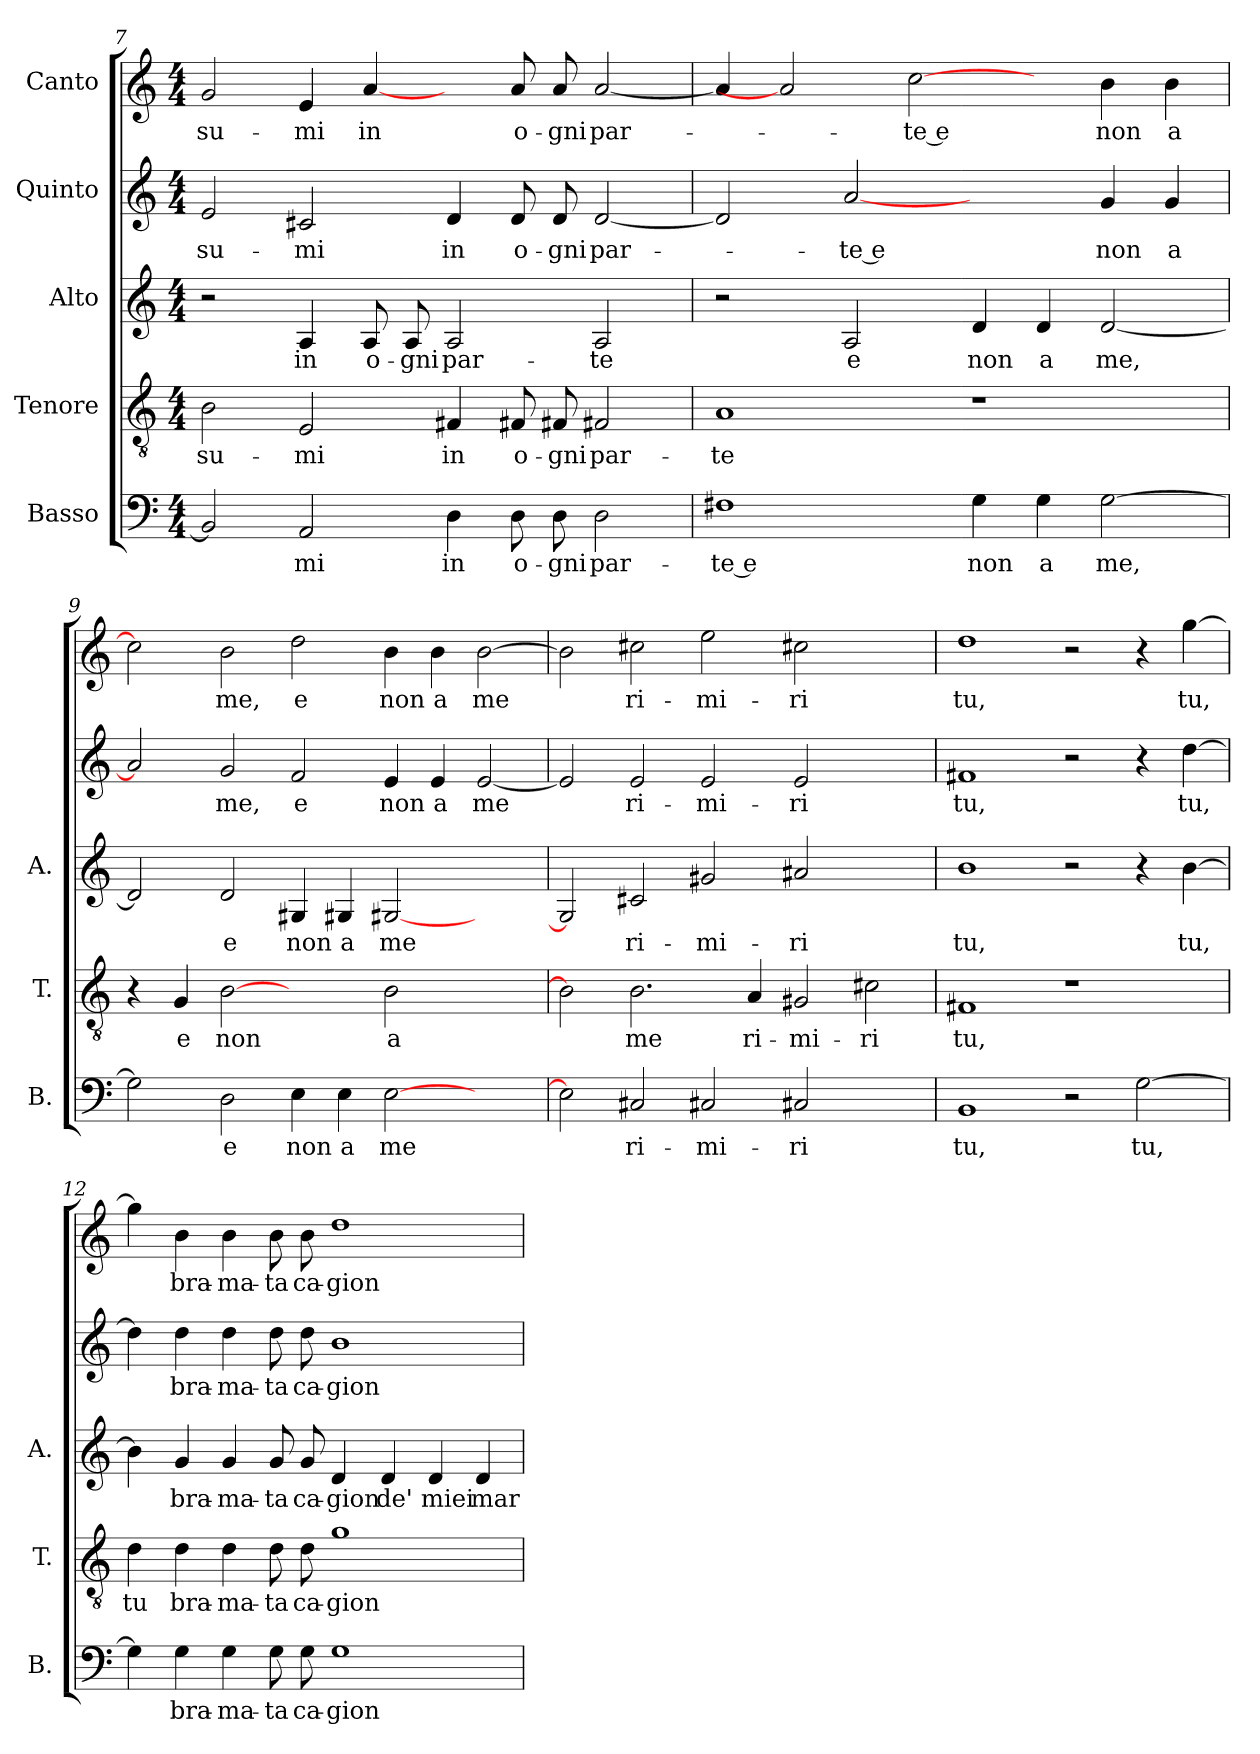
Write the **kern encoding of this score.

**kern	**text	**kern	**text	**kern	**text	**kern	**text	**kern	**text
*part5	*part5	*part4	*part4	*part3	*part3	*part2	*part2	*part1	*part1
*staff5	*staff5	*staff4	*staff4	*staff3	*staff3	*staff2	*staff2	*staff1	*staff1
*I"Basso	*	*I"Tenore	*	*I"Alto	*	*I"Quinto	*	*I"Canto	*
*I'B.	*	*I'T.	*	*I'A.	*	*	*	*	*
*clefF4	*	*clefGv2	*	*clefG2	*	*clefG2	*	*clefG2	*
*k[]	*	*k[]	*	*k[]	*	*k[]	*	*k[]	*
*C:	*	*C:	*	*C:	*	*C:	*	*C:	*
*M4/4	*	*M4/4	*	*M4/4	*	*M4/4	*	*M4/4	*
=7	=7	=7	=7	=7	=7	=7	=7	=7	=7
2BB/]	.	2B\	-su-	2r	.	2e/	-su-	2g/	-su-
2AA/	-mi	2E/	-mi	4A/	in	2c#X/	-mi	4e/	-mi
.	.	.	.	8A/	o-	.	.	[4a/	in
.	.	.	.	8A/	-gni	.	.	.	.
4D\	in	4F#X/	in	2A/	par-	4d/	in	4ryy	.
8D\	o-	8F#X/	o-	.	.	8d/	o-	8a/	o-
8D\	-gni	8F#X/	-gni	.	.	8d/	-gni	8a/	-gni
2D\	par-	2F#X/	par-	2A/	-te	[2d/	par-	[2a/	par-
=8	=8	=8	=8	=8	=8	=8	=8	=8	=8
1F#X\	-te e	1A/	-te	2r	.	2d/]	.	4a/]	.
.	.	.	.	.	.	.	.	2a/]	.
.	.	.	.	2A/	e	[2a/	-te e	.	.
.	.	.	.	.	.	.	.	[2cc\	-te e
4G\	non	1r	.	4d/	non	2ryy	.	.	.
4G\	a	.	.	4d/	a	.	.	4ryy	.
[2G\	me,	.	.	[2d/	me,	4g/	non	4b\	non
.	.	.	.	.	.	4g/	a	4b\	a
=9	=9	=9	=9	=9	=9	=9	=9	=9	=9
2G\]	.	4r	.	2d/]	.	2a/]	.	2cc\]	.
.	.	4G/	e	.	.	.	.	.	.
2D\	e	[2B\	non	2d/	e	2g/	me,	2b\	me,
4E\	non	2ryy	.	4G#X/	non	2f/	e	2dd\	e
4E\	a	.	.	4G#X/	a	.	.	.	.
[2E\	me	2B\	a	[2G#X/	me	4e/	non	4b\	non
.	.	.	.	.	.	4e/	a	4b\	a
2ryy	.	2ryy	.	2ryy	.	[2e/	me	[2b\	me
=10	=10	=10	=10	=10	=10	=10	=10	=10	=10
2E\]	.	2B\]	.	2G#/]	.	2e/]	.	2b\]	.
2C#X/	ri-	2.B\	me	2c#X/	ri-	2e/	ri-	2cc#X\	ri-
2C#X/	-mi-	.	.	2g#X/	-mi-	2e/	-mi-	2ee\	-mi-
.	.	4A/	ri-	.	.	.	.	.	.
2C#X/	-ri	2G#X/	-mi-	2a#X/	-ri	2e/	-ri	2cc#X\	-ri
2ryy	.	2c#X\	-ri	2ryy	.	2ryy	.	2ryy	.
=11	=11	=11	=11	=11	=11	=11	=11	=11	=11
1BB/	tu,	1F#X/	tu,	1b\	tu,	1f#X/	tu,	1dd\	tu,
2r	.	1r	.	2r	.	2r	.	2r	.
[2G\	tu,	.	.	4r	.	4r	.	4r	.
.	.	.	.	[4b\	tu,	[4dd\	tu,	[4gg\	tu,
=12	=12	=12	=12	=12	=12	=12	=12	=12	=12
4G\]	.	4d\	tu	4b\]	.	4dd\]	.	4gg\]	.
4G\	bra-	4d\	bra-	4g/	bra-	4dd\	bra-	4b\	bra-
4G\	-ma-	4d\	-ma-	4g/	-ma-	4dd\	-ma-	4b\	-ma-
8G\	-ta	8d\	-ta	8g/	-ta	8dd\	-ta	8b\	-ta
8G\	ca-	8d\	ca-	8g/	ca-	8dd\	ca-	8b\	ca-
1G\	-gion	1g\	-gion	4d/	-gion	1b\	-gion	1dd\	-gion
.	.	.	.	4d/	de'	.	.	.	.
.	.	.	.	4d/	miei	.	.	.	.
.	.	.	.	4d/	mar-	.	.	.	.
=	=	=	=	=	=	=	=	=	=
*-	*-	*-	*-	*-	*-	*-	*-	*-	*-
